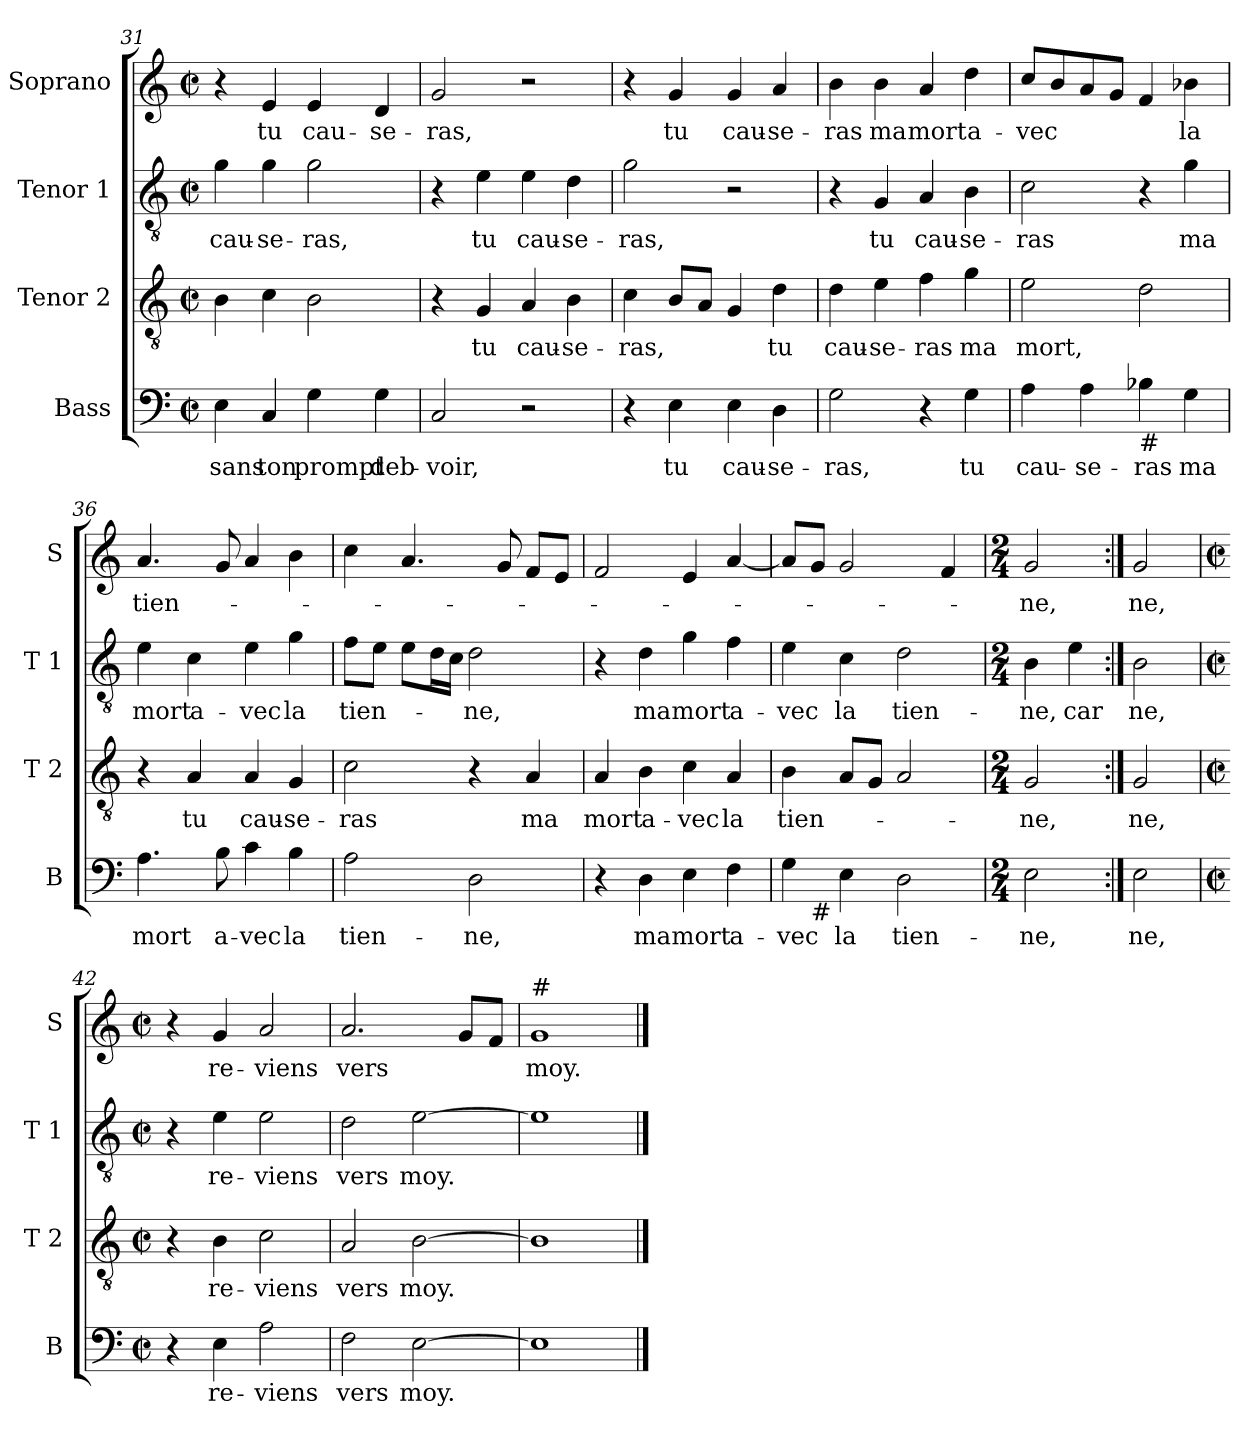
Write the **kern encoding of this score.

**kern	**text	**kern	**text	**kern	**text	**kern	**text
*part4	*part4	*part3	*part3	*part2	*part2	*part1	*part1
*staff4	*staff4	*staff3	*staff3	*staff2	*staff2	*staff1	*staff1
*I"Bass	*	*I"Tenor 2	*	*I"Tenor 1	*	*I"Soprano	*
*I'B	*	*I'T 2	*	*I'T 1	*	*I'S	*
!!LO:PB:g=z
*clefF4	*	*clefGv2	*	*clefGv2	*	*clefG2	*
*k[]	*	*k[]	*	*k[]	*	*k[]	*
*C:	*	*C:	*	*C:	*	*C:	*
*M2/2	*	*M2/2	*	*M2/2	*	*M2/2	*
*met(c|)	*	*met(c|)	*	*met(c|)	*	*met(c|)	*
=31	=31	=31	=31	=31	=31	=31	=31
4E\	sans	4B\	.	4g\	cau-	4r	.
4C/	ton	4c\	.	4g\	-se-	4e/	tu
4G\	prompt	2B\	.	2g\	-ras,	4e/	cau-
4G\	deb-	.	.	.	.	4d/	-se-
=32	=32	=32	=32	=32	=32	=32	=32
2C/	-voir,	4r	.	4r	.	2g/	-ras,
.	.	4G/	tu	4e\	tu	.	.
2r	.	4A/	cau-	4e\	cau-	2r	.
.	.	4B\	-se-	4d\	-se-	.	.
=33	=33	=33	=33	=33	=33	=33	=33
4r	.	4c\	-ras,	2g\	-ras,	4r	.
4E\	tu	8B/L	.	.	.	4g/	tu
.	.	8A/J	.	.	.	.	.
4E\	cau-	4G/	.	2r	.	4g/	cau-
4D\	-se-	4d\	tu	.	.	4a/	-se-
=34	=34	=34	=34	=34	=34	=34	=34
2G\	-ras,	4d\	cau-	4r	.	4b\	-ras
.	.	4e\	-se-	4G/	tu	4b\	ma
4r	.	4f\	-ras	4A/	cau-	4a/	mort
4G\	tu	4g\	ma	4B\	-se-	4dd\	a-
=35	=35	=35	=35	=35	=35	=35	=35
4A\	cau-	2e\	mort,	2c\	-ras	8cc/L	-vec
.	.	.	.	.	.	8b/	.
4A\	-se-	.	.	.	.	8a/	.
.	.	.	.	.	.	8g/J	.
!LO:TX:b:t=#	!	!	!	!	!	!	!
4B-X\	-ras	2d\	.	4r	.	4f/	.
4G\	ma	.	.	4g\	ma	4b-X\	la
!!LO:LB:g=z
=36	=36	=36	=36	=36	=36	=36	=36
4.A\	mort	4r	.	4e\	mort	4.a/	tien-
.	.	4A/	tu	4c\	a-	.	.
8B\	a-	.	.	.	.	8g/	.
4c\	-vec	4A/	cau-	4e\	-vec	4a/	.
4B\	la	4G/	-se-	4g\	la	4b\	.
=37	=37	=37	=37	=37	=37	=37	=37
2A\	tien-	2c\	-ras	8f\L	tien-	4cc\	.
.	.	.	.	8e\J	.	.	.
.	.	.	.	8e\L	.	4.a/	.
.	.	.	.	16d\L	.	.	.
.	.	.	.	16c\JJ	.	.	.
2D\	-ne,	4r	.	2d\	-ne,	.	.
.	.	.	.	.	.	8g/	.
.	.	4A/	ma	.	.	8f/L	.
.	.	.	.	.	.	8e/J	.
=38	=38	=38	=38	=38	=38	=38	=38
4r	.	4A/	mort	4r	.	2f/	.
4D\	ma	4B\	a-	4d\	ma	.	.
4E\	mort	4c\	-vec	4g\	mort	4e/	.
4F\	a-	4A/	la	4f\	a-	[4a/	.
=39	=39	=39	=39	=39	=39	=39	=39
!LO:TX:b:t=#	!	!	!	!	!	!	!
*^	*	*	*	*	*	*	*
4G\	8ryy	-vec	4B\	tien-	4e\	-vec	8a/L]	.
!	!LO:TX:b:t=#	!	!	!	!	!	!	!
.	2..ryy	.	.	.	.	.	8g/J	.
4E\	.	la	8A/L	.	4c\	la	2g/	.
.	.	.	8G/J	.	.	.	.	.
2D\	.	tien-	2A/	.	2d\	tien-	.	.
.	.	.	.	.	.	.	4f/	.
*v	*v	*	*	*	*	*	*	*
!!LO:LB:g=z
=40	=40	=40	=40	=40	=40	=40	=40
*M2/4	*	*M2/4	*	*M2/4	*	*M2/4	*
2E\	-ne,	2G/	-ne,	4B\	-ne,	2g/	-ne,
.	.	.	.	4e\	car	.	.
=41:|!	=41:|!	=41:|!	=41:|!	=41:|!	=41:|!	=41:|!	=41:|!
2E\	ne,	2G/	ne,	2B\	ne,	2g/	ne,
=42	=42	=42	=42	=42	=42	=42	=42
*M2/2	*	*M2/2	*	*M2/2	*	*M2/2	*
*met(c|)	*	*met(c|)	*	*met(c|)	*	*met(c|)	*
4r	.	4r	.	4r	.	4r	.
4E\	re-	4B\	re-	4e\	re-	4g/	re-
2A\	-viens	2c\	-viens	2e\	-viens	2a/	-viens
=43	=43	=43	=43	=43	=43	=43	=43
2F\	vers	2A/	vers	2d\	vers	2.a/	vers
[2E\	moy.	[2B\	moy.	[2e\	moy.	.	.
.	.	.	.	.	.	8g/L	.
.	.	.	.	.	.	8f/J	.
=44	=44	=44	=44	=44	=44	=44	=44
!	!	!	!	!	!	!LO:TX:a:t=#	!
1E]	.	1B]	.	1e]	.	1g	moy.
==	==	==	==	==	==	==	==
*-	*-	*-	*-	*-	*-	*-	*-
